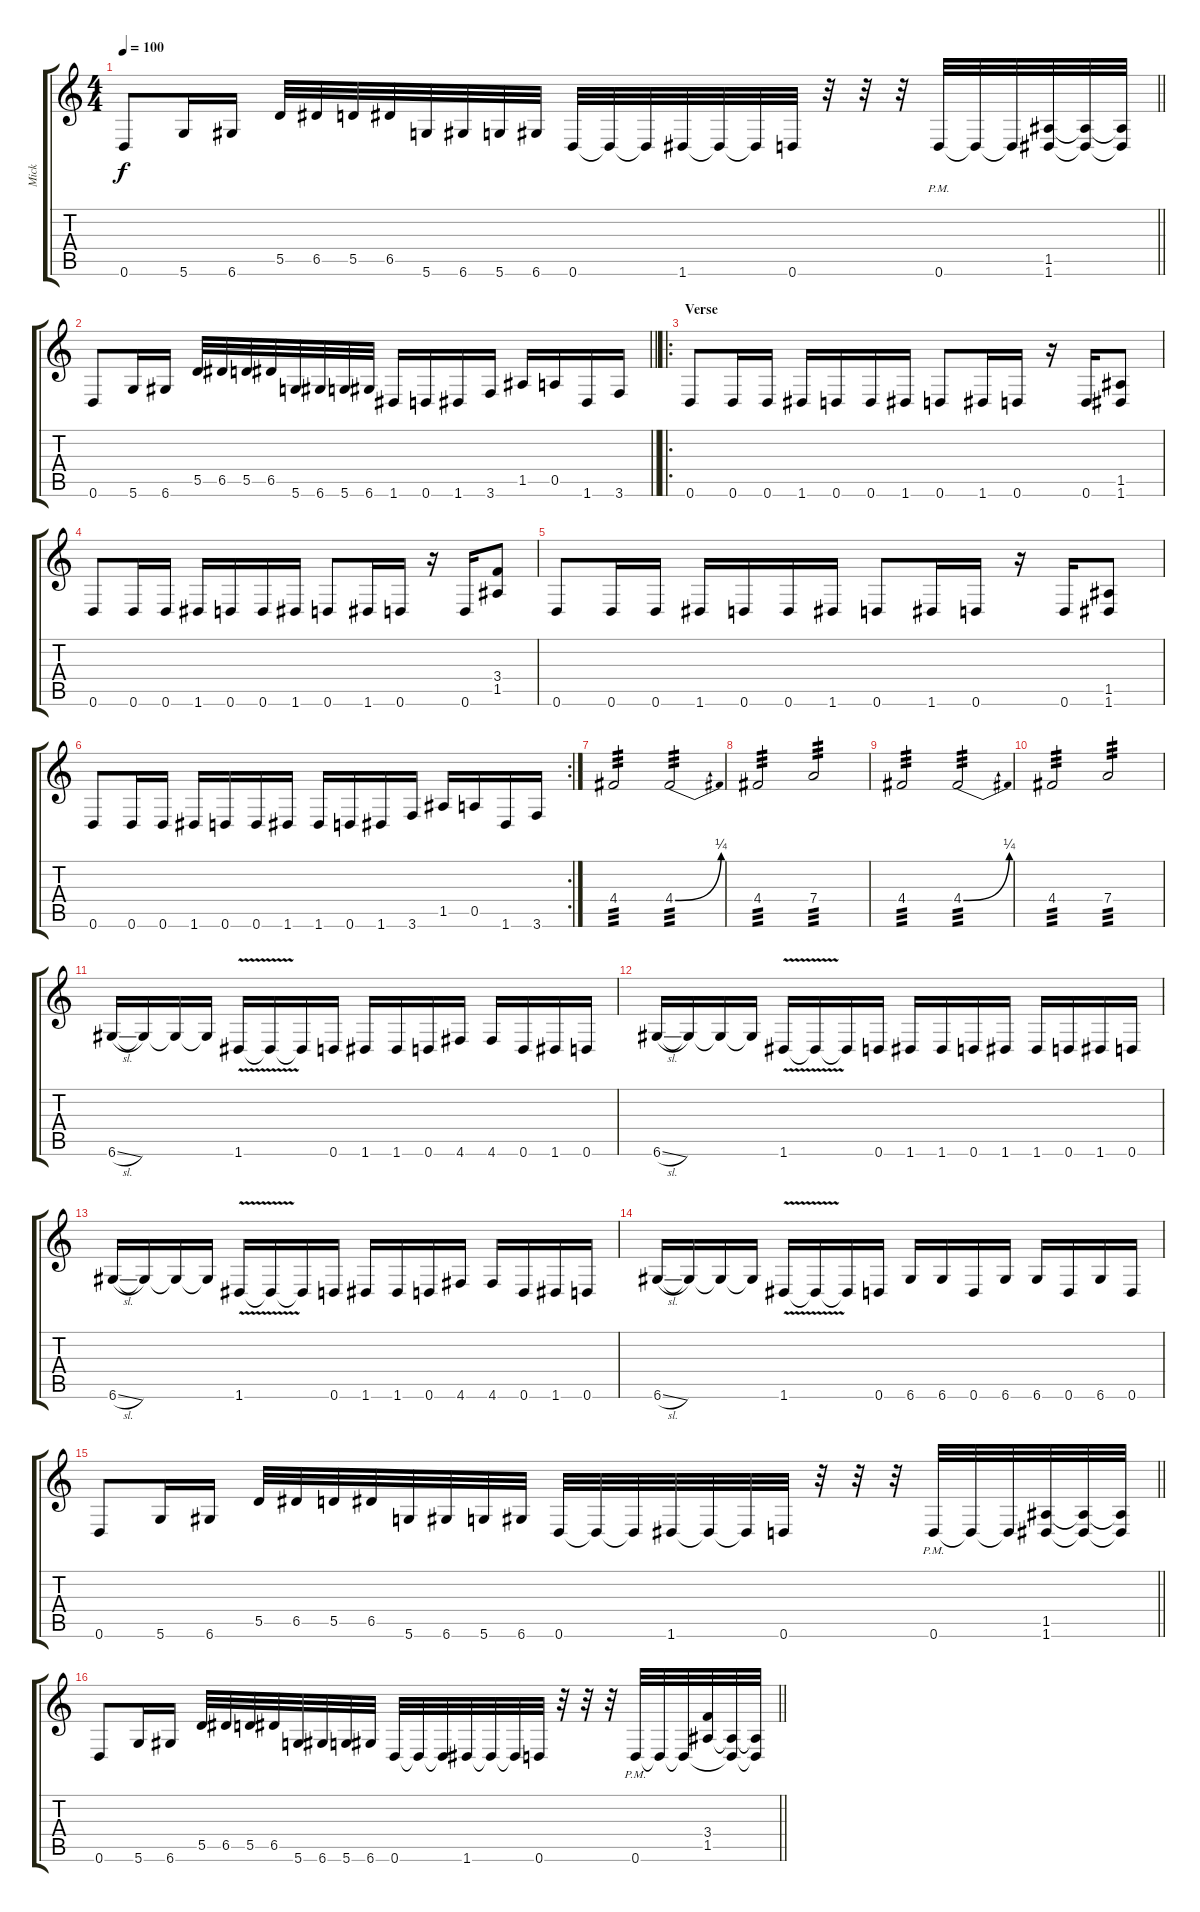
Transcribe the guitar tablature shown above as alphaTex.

\track ("Mick" "Mick") {instrument distortionguitar}
\staff {score tabs}
\tuning (E4 A3 G3 D3 A2 D2) {hide}
\ts (4 4)
\tempo 100
\clef g2
\barLineRight lightlight
\ks c
0.6.8{dy f} 5.6.16 6.6.16 5.5.32 6.5.32 5.5.32 6.5.32 5.6.32 6.6.32 5.6.32 6.6.32 0.6.32 0.6{t}.32 0.6{t}.32 1.6.32 1.6{t}.32 1.6{t}.32 0.6.32 r.32 r.32 r.32 0.6{pm}.32 0.6{t}.32 0.6{t}.32 (1.5 1.6).32 (1.5{t} 1.6{t}).32 (1.5{t} 1.6{t}).32 |
\barLineRight lightlight
0.6.8 5.6.16 6.6.16 5.5.32 6.5.32 5.5.32 6.5.32 5.6.32 6.6.32 5.6.32 6.6.32 1.6.16 0.6.16 1.6.16 3.6.16 1.5.16 0.5.16 1.6.16 3.6.16 |
\ro
\section ("" "Verse")
0.6.8 0.6.16 0.6.16 1.6.16 0.6.16 0.6.16 1.6.16 0.6.8 1.6.16 0.6.16 r.16 0.6.16 (1.5 1.6).8 |
0.6.8 0.6.16 0.6.16 1.6.16 0.6.16 0.6.16 1.6.16 0.6.8 1.6.16 0.6.16 r.16 0.6.16 (3.4 1.5).8 |
0.6.8 0.6.16 0.6.16 1.6.16 0.6.16 0.6.16 1.6.16 0.6.8 1.6.16 0.6.16 r.16 0.6.16 (1.5 1.6).8 |
\rc 2
0.6.8 0.6.16 0.6.16 1.6.16 0.6.16 0.6.16 1.6.16 1.6.16 0.6.16 1.6.16 3.6.16 1.5.16 0.5.16 1.6.16 3.6.16 |
4.4.2{tp 3} 4.4{be (bend 0 0 60 1)}.2{tp 3} |
4.4.2{tp 3} 7.4.2{tp 3} |
4.4.2{tp 3} 4.4{be (bend 0 0 60 1)}.2{tp 3} |
4.4.2{tp 3} 7.4.2{tp 3} |
6.6{sl}.16 6.6{t}.16 6.6{t}.16 6.6{t}.16 1.6{v}.16 1.6{t}.16 1.6{t}.16 0.6.16 1.6.16 1.6.16 0.6.16 4.6.16 4.6.16 0.6.16 1.6.16 0.6.16 |
6.6{sl}.16 6.6{t}.16 6.6{t}.16 6.6{t}.16 1.6{v}.16 1.6{t}.16 1.6{t}.16 0.6.16 1.6.16 1.6.16 0.6.16 1.6.16 1.6.16 0.6.16 1.6.16 0.6.16 |
6.6{sl}.16 6.6{t}.16 6.6{t}.16 6.6{t}.16 1.6{v}.16 1.6{t}.16 1.6{t}.16 0.6.16 1.6.16 1.6.16 0.6.16 4.6.16 4.6.16 0.6.16 1.6.16 0.6.16 |
6.6{sl}.16 6.6{t}.16 6.6{t}.16 6.6{t}.16 1.6{v}.16 1.6{t}.16 1.6{t}.16 0.6.16 6.6.16 6.6.16 0.6.16 6.6.16 6.6.16 0.6.16 6.6.16 0.6.16 |
\barLineRight lightlight
0.6.8 5.6.16 6.6.16 5.5.32 6.5.32 5.5.32 6.5.32 5.6.32 6.6.32 5.6.32 6.6.32 0.6.32 0.6{t}.32 0.6{t}.32 1.6.32 1.6{t}.32 1.6{t}.32 0.6.32 r.32 r.32 r.32 0.6{pm}.32 0.6{t}.32 0.6{t}.32 (1.5 1.6).32 (1.5{t} 1.6{t}).32 (1.5{t} 1.6{t}).32 |
\barLineRight lightlight
0.6.8 5.6.16 6.6.16 5.5.32 6.5.32 5.5.32 6.5.32 5.6.32 6.6.32 5.6.32 6.6.32 0.6.32 0.6{t}.32 0.6{t}.32 1.6.32 1.6{t}.32 1.6{t}.32 0.6.32 r.32 r.32 r.32 0.6{pm}.32 0.6{t}.32 0.6{t}.32 (3.4 1.5).32 (1.5{t} 0.6{t}).32 (1.5{t} 0.6{t}).32
